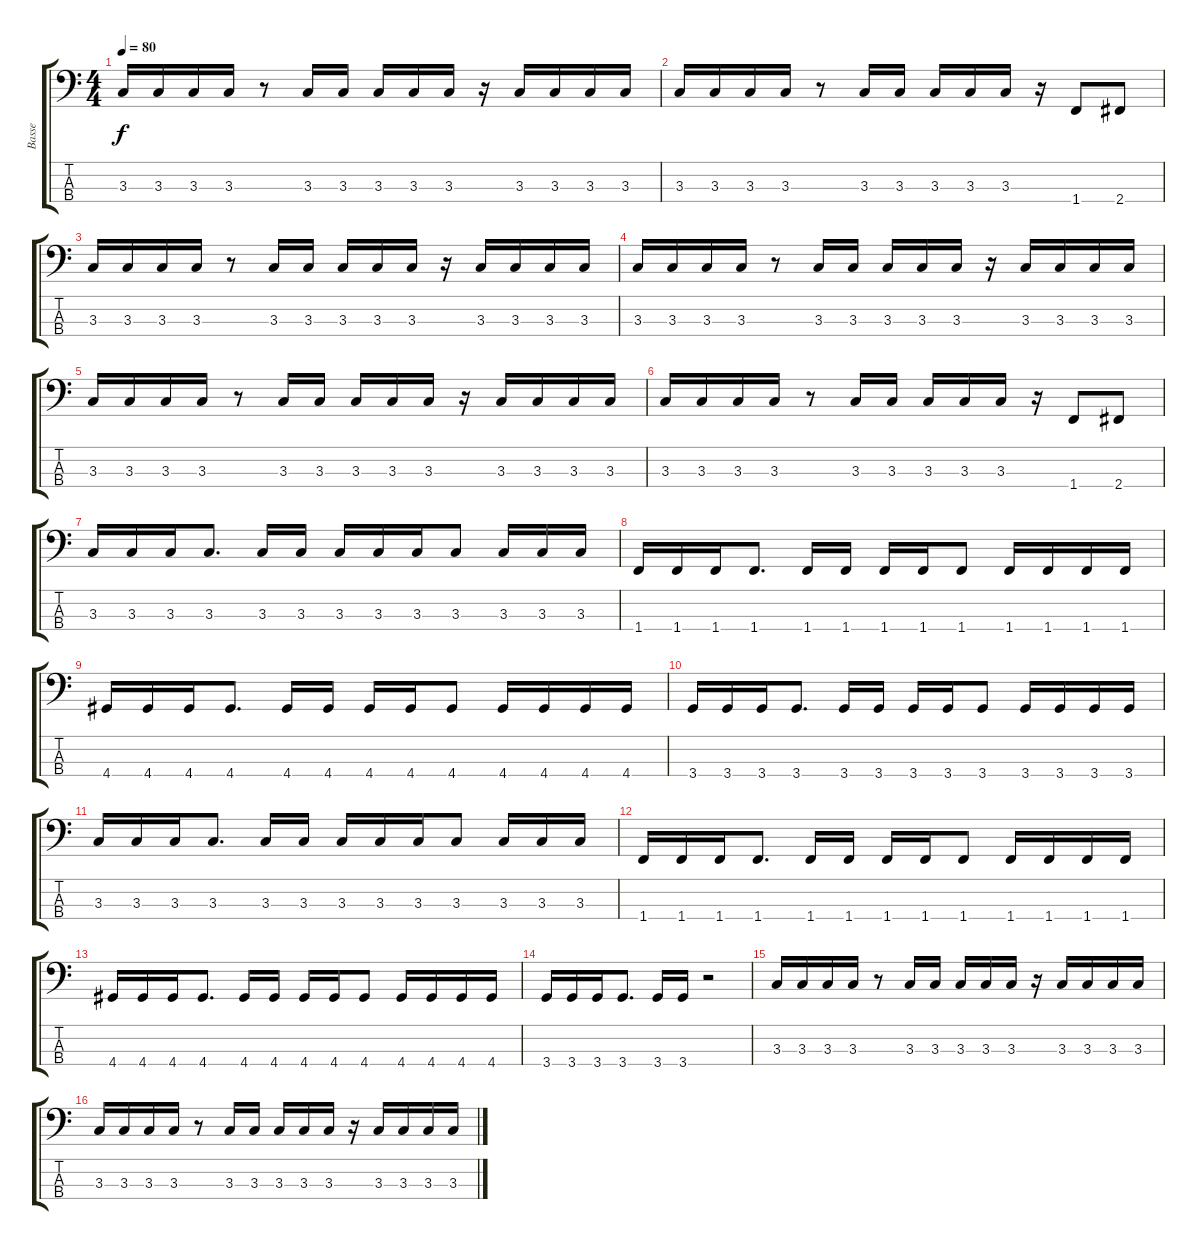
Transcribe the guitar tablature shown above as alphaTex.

\track ("Basse" "Basse") {instrument electricbasspick}
\staff {score tabs}
\tuning (G2 D2 A1 E1) {hide}
\ts (4 4)
\tempo 80
\clef f4
\ks c
3.3.16{dy f} 3.3.16 3.3.16 3.3.16 r.8 3.3.16 3.3.16 3.3.16 3.3.16 3.3.16 r.16 3.3.16 3.3.16 3.3.16 3.3.16 |
3.3.16 3.3.16 3.3.16 3.3.16 r.8 3.3.16 3.3.16 3.3.16 3.3.16 3.3.16 r.16 1.4.8 2.4.8 |
3.3.16 3.3.16 3.3.16 3.3.16 r.8 3.3.16 3.3.16 3.3.16 3.3.16 3.3.16 r.16 3.3.16 3.3.16 3.3.16 3.3.16 |
3.3.16 3.3.16 3.3.16 3.3.16 r.8 3.3.16 3.3.16 3.3.16 3.3.16 3.3.16 r.16 3.3.16 3.3.16 3.3.16 3.3.16 |
3.3.16 3.3.16 3.3.16 3.3.16 r.8 3.3.16 3.3.16 3.3.16 3.3.16 3.3.16 r.16 3.3.16 3.3.16 3.3.16 3.3.16 |
3.3.16 3.3.16 3.3.16 3.3.16 r.8 3.3.16 3.3.16 3.3.16 3.3.16 3.3.16 r.16 1.4.8 2.4.8 |
3.3.16 3.3.16 3.3.16 3.3.8{d} 3.3.16 3.3.16 3.3.16 3.3.16 3.3.16 3.3.8 3.3.16 3.3.16 3.3.16 |
1.4.16 1.4.16 1.4.16 1.4.8{d} 1.4.16 1.4.16 1.4.16 1.4.16 1.4.8 1.4.16 1.4.16 1.4.16 1.4.16 |
4.4.16 4.4.16 4.4.16 4.4.8{d} 4.4.16 4.4.16 4.4.16 4.4.16 4.4.8 4.4.16 4.4.16 4.4.16 4.4.16 |
3.4.16 3.4.16 3.4.16 3.4.8{d} 3.4.16 3.4.16 3.4.16 3.4.16 3.4.8 3.4.16 3.4.16 3.4.16 3.4.16 |
3.3.16 3.3.16 3.3.16 3.3.8{d} 3.3.16 3.3.16 3.3.16 3.3.16 3.3.16 3.3.8 3.3.16 3.3.16 3.3.16 |
1.4.16 1.4.16 1.4.16 1.4.8{d} 1.4.16 1.4.16 1.4.16 1.4.16 1.4.8 1.4.16 1.4.16 1.4.16 1.4.16 |
4.4.16 4.4.16 4.4.16 4.4.8{d} 4.4.16 4.4.16 4.4.16 4.4.16 4.4.8 4.4.16 4.4.16 4.4.16 4.4.16 |
3.4.16 3.4.16 3.4.16 3.4.8{d} 3.4.16 3.4.16 r.2 |
3.3.16 3.3.16 3.3.16 3.3.16 r.8 3.3.16 3.3.16 3.3.16 3.3.16 3.3.16 r.16 3.3.16 3.3.16 3.3.16 3.3.16 |
3.3.16 3.3.16 3.3.16 3.3.16{txt ""} r.8 3.3.16 3.3.16 3.3.16 3.3.16 3.3.16 r.16 3.3.16 3.3.16 3.3.16 3.3.16
